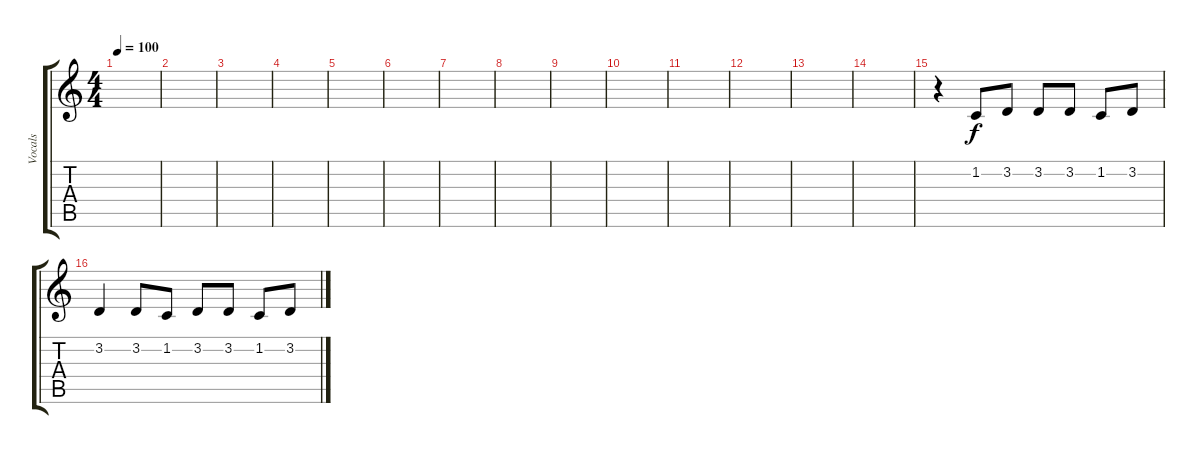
\track ("Vocals" "Vocals") {instrument oboe}
\staff {score tabs}
\tuning (E4 B3 G3 D3 A2 E2) {hide}
\ts (4 4)
\tempo 100
\clef g2
\ks c
|
|
|
|
|
|
|
|
|
|
|
|
|
|
r.4 1.2.8 3.2.8 3.2.8 3.2.8 1.2.8 3.2.8 |
3.2.4 3.2.8 1.2.8 3.2.8 3.2.8 1.2.8 3.2.8
